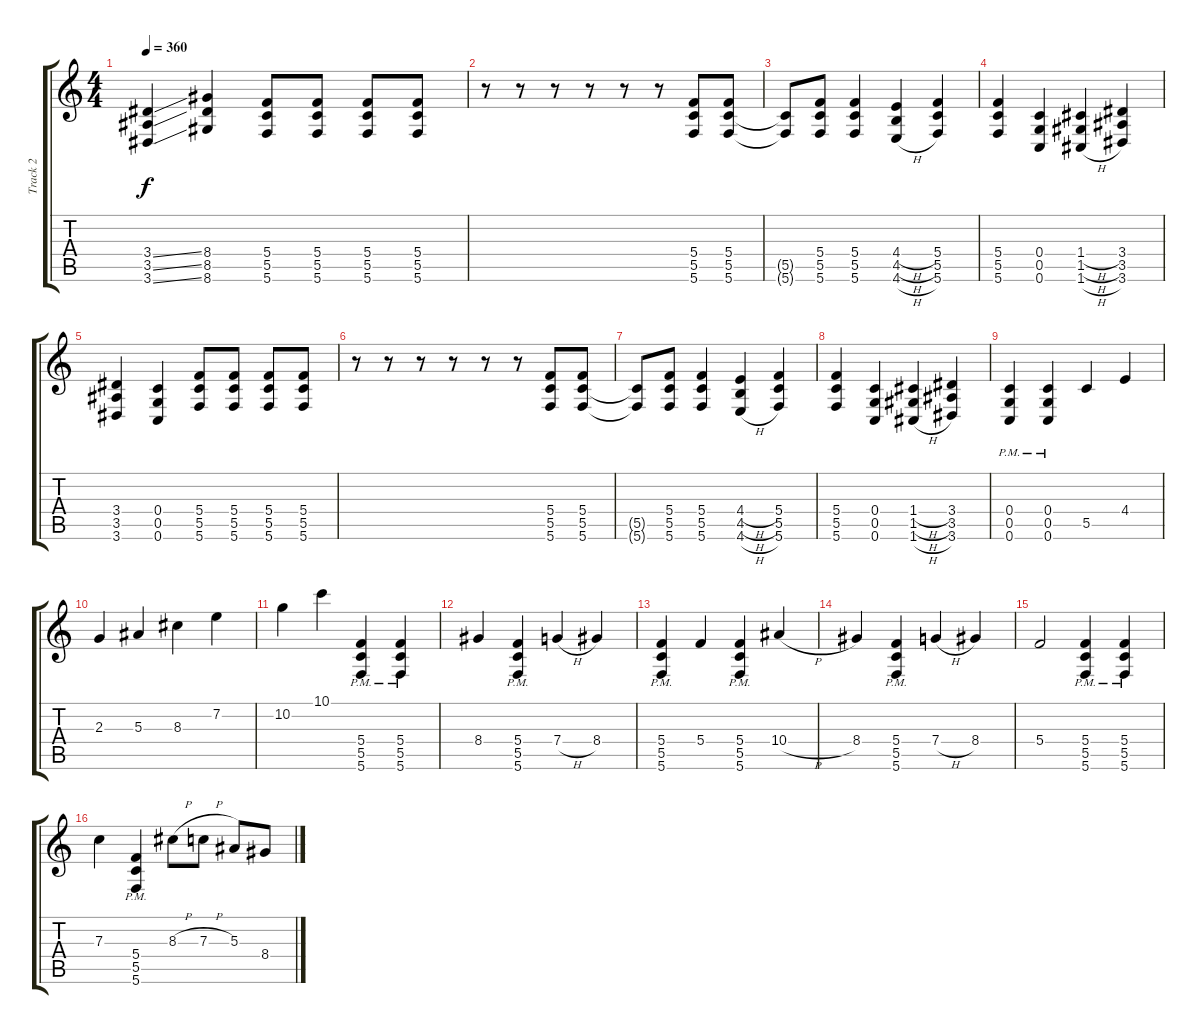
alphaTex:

\track ("Track 2" "Track 2") {instrument overdrivenguitar}
\staff {score tabs}
\tuning (D4 A3 F3 C3 G2 C2) {hide}
\ts (4 4)
\tempo 360
\clef g2
\ks c
(3.4{ss} 3.5{ss} 3.6{ss}).4{dy f} (8.4 8.5 8.6).4 (5.4 5.5 5.6).8 (5.4 5.5 5.6).8 (5.4 5.5 5.6).8 (5.4 5.5 5.6).8 |
r.8 r.8 r.8 r.8 r.8 r.8 (5.4 5.5 5.6).8 (5.4 5.5 5.6).8 |
(5.5{t} 5.6{t}).8 (5.4 5.5 5.6).8 (5.4 5.5 5.6).4 (4.4{h} 4.5{h} 4.6{h}).4 (5.4 5.5 5.6).4 |
(5.4 5.5 5.6).4 (0.4 0.5 0.6).4 (1.4{h} 1.5{h} 1.6{h}).4 (3.4 3.5 3.6).4 |
(3.4 3.5 3.6).4 (0.4 0.5 0.6).4 (5.4 5.5 5.6).8 (5.4 5.5 5.6).8 (5.4 5.5 5.6).8 (5.4 5.5 5.6).8 |
r.8 r.8 r.8 r.8 r.8 r.8 (5.4 5.5 5.6).8 (5.4 5.5 5.6).8 |
(5.5{t} 5.6{t}).8 (5.4 5.5 5.6).8 (5.4 5.5 5.6).4 (4.4{h} 4.5{h} 4.6{h}).4 (5.4 5.5 5.6).4 |
(5.4 5.5 5.6).4 (0.4 0.5 0.6).4 (1.4{h} 1.5{h} 1.6{h}).4 (3.4 3.5 3.6).4 |
(0.4{pm} 0.5{pm} 0.6{pm}).4 (0.4{pm} 0.5{pm} 0.6{pm}).4 5.5.4 4.4.4 |
2.3.4 5.3.4 8.3.4 7.2.4 |
10.2.4 10.1.4 (5.4{pm} 5.5{pm} 5.6{pm}).4 (5.4{pm} 5.5{pm} 5.6{pm}).4 |
8.4.4 (5.4{pm} 5.5{pm} 5.6{pm}).4 7.4{h}.4 8.4.4 |
(5.4{pm} 5.5{pm} 5.6{pm}).4 5.4.4 (5.4{pm} 5.5{pm} 5.6{pm}).4 10.4{h}.4 |
8.4.4 (5.4{pm} 5.5{pm} 5.6{pm}).4 7.4{h}.4 8.4.4 |
5.4.2 (5.4{pm} 5.5{pm} 5.6{pm}).4 (5.4{pm} 5.5{pm} 5.6{pm}).4 |
7.3.4 (5.4{pm} 5.5{pm} 5.6{pm}).4 8.3{h}.8 7.3{h}.8 5.3.8 8.4.8
